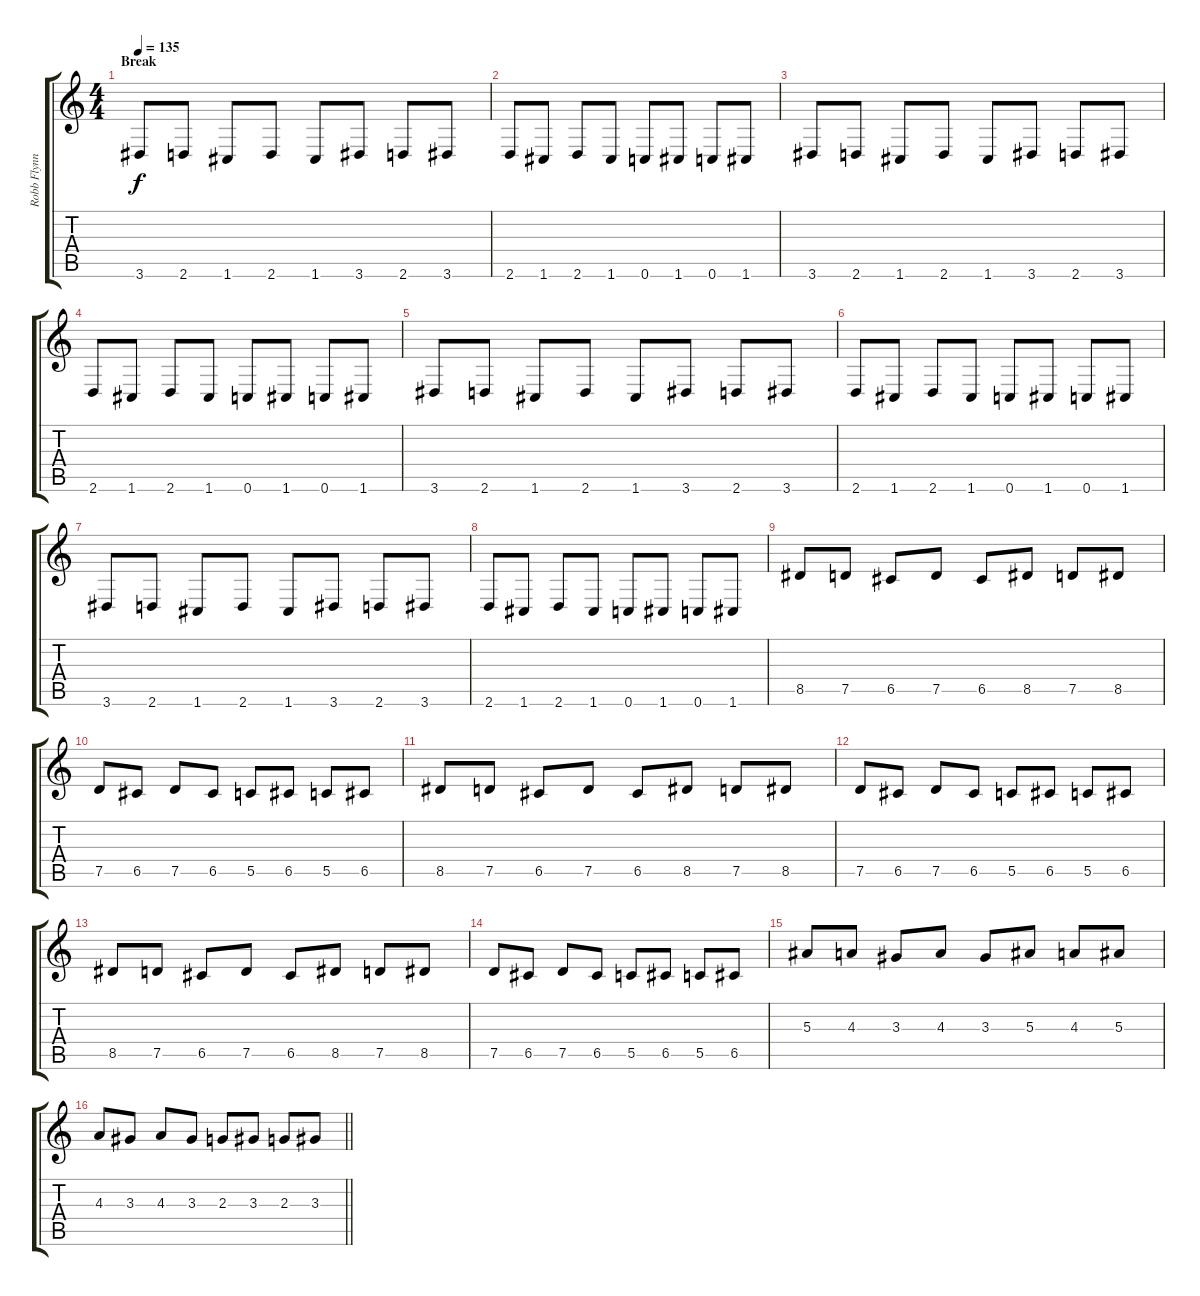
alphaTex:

\track ("Robb Flynn" "Robb Flynn") {instrument distortionguitar}
\staff {score tabs}
\tuning (D4 A3 F3 C3 G2 C2) {hide}
\ts (4 4)
\section ("" "Break")
\tempo 135
\clef g2
\ks c
3.6.8{dy f} 2.6.8 1.6.8 2.6.8 1.6.8 3.6.8 2.6.8 3.6.8 |
2.6.8 1.6.8 2.6.8 1.6.8 0.6.8 1.6.8 0.6.8 1.6.8 |
3.6.8 2.6.8 1.6.8 2.6.8 1.6.8 3.6.8 2.6.8 3.6.8 |
2.6.8 1.6.8 2.6.8 1.6.8 0.6.8 1.6.8 0.6.8 1.6.8 |
3.6.8 2.6.8 1.6.8 2.6.8 1.6.8 3.6.8 2.6.8 3.6.8 |
2.6.8 1.6.8 2.6.8 1.6.8 0.6.8 1.6.8 0.6.8 1.6.8 |
3.6.8 2.6.8 1.6.8 2.6.8 1.6.8 3.6.8 2.6.8 3.6.8 |
2.6.8 1.6.8 2.6.8 1.6.8 0.6.8 1.6.8 0.6.8 1.6.8 |
8.5.8 7.5.8 6.5.8 7.5.8 6.5.8 8.5.8 7.5.8 8.5.8 |
7.5.8 6.5.8 7.5.8 6.5.8 5.5.8 6.5.8 5.5.8 6.5.8 |
8.5.8 7.5.8 6.5.8 7.5.8 6.5.8 8.5.8 7.5.8 8.5.8 |
7.5.8 6.5.8 7.5.8 6.5.8 5.5.8 6.5.8 5.5.8 6.5.8 |
8.5.8 7.5.8 6.5.8 7.5.8 6.5.8 8.5.8 7.5.8 8.5.8 |
7.5.8 6.5.8 7.5.8 6.5.8 5.5.8 6.5.8 5.5.8 6.5.8 |
5.3.8 4.3.8 3.3.8 4.3.8 3.3.8 5.3.8 4.3.8 5.3.8 |
\barLineRight lightlight
4.3.8 3.3.8 4.3.8 3.3.8 2.3.8 3.3.8 2.3.8 3.3.8
